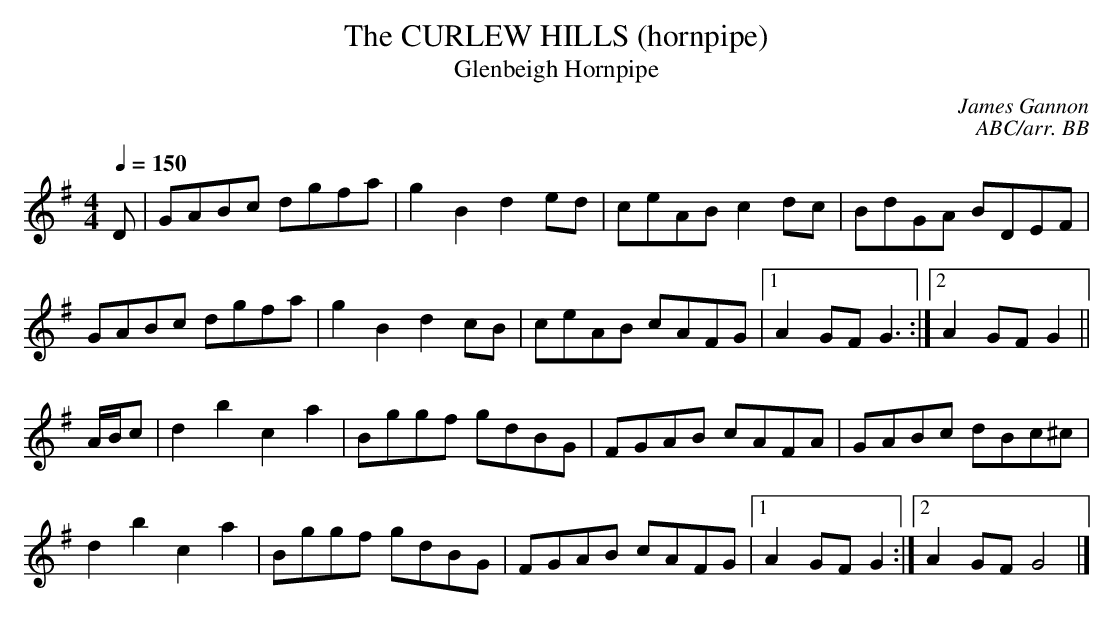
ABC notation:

X:1
T:CURLEW HILLS (hornpipe), The
T:Glenbeigh Hornpipe
C:James Gannon
C:ABC/arr. BB
Q:1/4=150
M:4/4
K:G
D|GABc dgfa|g2B2 d2ed|ceAB c2dc|BdGA BDEF|
GABc dgfa|g2B2 d2cB|ceAB cAFG |1 A2GF G3 :|2 A2GF G2||
A/B/c|d2b2 c2a2|Bggf gdBG|FGAB cAFA|GABc dBc^c|
d2b2 c2a2|Bggf gdBG|FGAB cAFG |1 A2GF G2 :|2 A2GF G4|]
